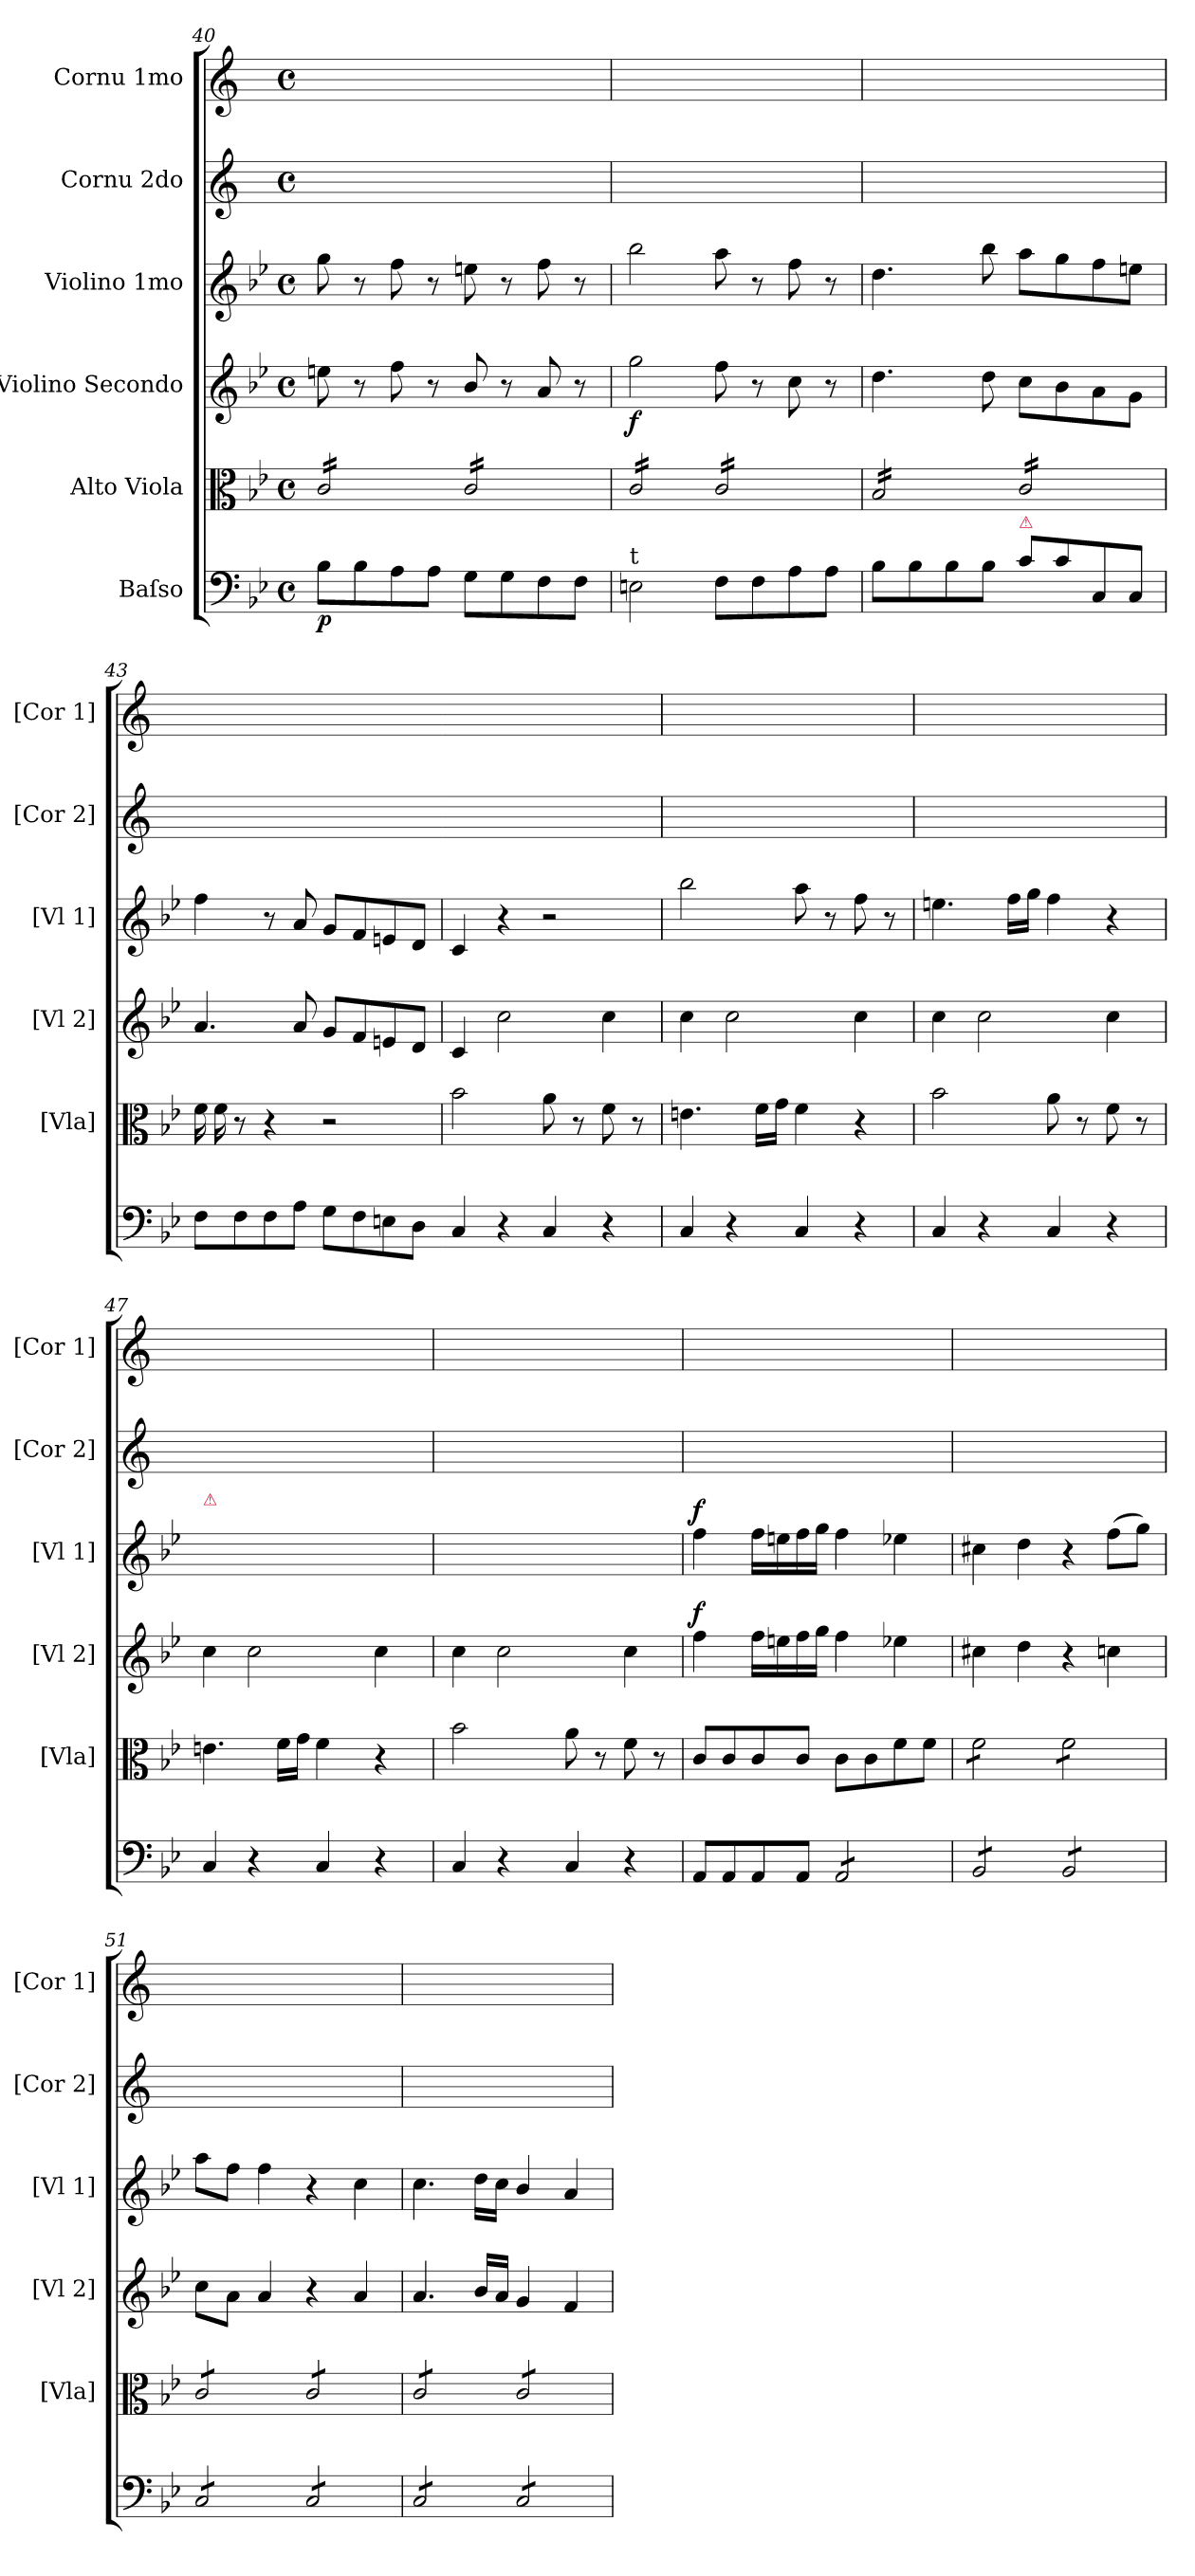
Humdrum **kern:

**kern	**dynam	**kern	**kern	**dynam	**kern	**dynam	**kern	**kern
*part6	*part6	*part5	*part4	*part4	*part3	*part3	*part2	*part1
*staff6	*staff6	*staff5	*staff4	*staff4	*staff3	*staff3	*staff2	*staff1
*I"Baſso	*	*I"Alto Viola	*I"Violino Secondo	*	*I"Violino 1mo	*	*I"Cornu 2do	*I"Cornu 1mo
*	*	*I'[Vla]	*I'[Vl 2]	*	*I'[Vl 1]	*	*I'[Cor 2]	*I'[Cor 1]
*clefF4	*	*clefC3	*clefG2	*	*clefG2	*	*clefG2	*clefG2
*	*	*	*	*	*	*	*ITrd1c2	*ITrd1c2
*k[b-e-]	*	*k[b-e-]	*k[b-e-]	*	*k[b-e-]	*	*k[b-e-]	*k[b-e-]
*B-:	*	*B-:	*B-:	*	*B-:	*	*B-:	*B-:
*M4/4	*	*M4/4	*M4/4	*	*M4/4	*	*M4/4	*M4/4
*met(c)	*	*met(c)	*met(c)	*	*met(c)	*	*met(c)	*met(c)
=40	=40	=40	=40	=40	=40	=40	=40	=40
*	*	*tremolo	*	*	*	*	*	*
8B-\L	p	16c/LL	8een\	.	8gg\	.	1ryy	1ryy
.	.	16c/	.	.	.	.	.	.
8B-\	.	16c/	8r	.	8r	.	.	.
.	.	16c/	.	.	.	.	.	.
8A\	.	16c/	8ff\	.	8ff\	.	.	.
.	.	16c/	.	.	.	.	.	.
8A\J	.	16c/	8r	.	8r	.	.	.
.	.	16c/JJ	.	.	.	.	.	.
8G\L	.	16c/LL	8b-/	.	8een\	.	.	.
.	.	16c/	.	.	.	.	.	.
8G\	.	16c/	8r	.	8r	.	.	.
.	.	16c/	.	.	.	.	.	.
8F\	.	16c/	8a/	.	8ff\	.	.	.
.	.	16c/	.	.	.	.	.	.
8F\J	.	16c/	8r	.	8r	.	.	.
.	.	16c/JJ	.	.	.	.	.	.
=41	=41	=41	=41	=41	=41	=41	=41	=41
!LO:TX:a:t=t	!	!	!	!	!	!	!	!
2En\	.	16c/LL	2gg\	f	2bb-\	.	1ryy	1ryy
.	.	16c/	.	.	.	.	.	.
.	.	16c/	.	.	.	.	.	.
.	.	16c/	.	.	.	.	.	.
.	.	16c/	.	.	.	.	.	.
.	.	16c/	.	.	.	.	.	.
.	.	16c/	.	.	.	.	.	.
.	.	16c/JJ	.	.	.	.	.	.
8F\L	.	16c/LL	8ff\	.	8aa\	.	.	.
.	.	16c/	.	.	.	.	.	.
8F\	.	16c/	8r	.	8r	.	.	.
.	.	16c/	.	.	.	.	.	.
8A\	.	16c/	8cc\	.	8ff\	.	.	.
.	.	16c/	.	.	.	.	.	.
8A\J	.	16c/	8r	.	8r	.	.	.
.	.	16c/JJ	.	.	.	.	.	.
=42	=42	=42	=42	=42	=42	=42	=42	=42
8B-\L	.	16B-/LL	4.dd\	.	4.dd\	.	1ryy	1ryy
.	.	16B-/	.	.	.	.	.	.
8B-\	.	16B-/	.	.	.	.	.	.
.	.	16B-/	.	.	.	.	.	.
8B-\	.	16B-/	.	.	.	.	.	.
.	.	16B-/	.	.	.	.	.	.
8B-\J	.	16B-/	8dd\	.	8bb-\	.	.	.
.	.	16B-/JJ	.	.	.	.	.	.
!LO:TX:a:color=crimson:t=⚠	!	!	!	!	!	!	!	!
8c\L	.	16c/LL	8cc\L	.	8aa\L	.	.	.
.	.	16c/	.	.	.	.	.	.
8c\	.	16c/	8b-\	.	8gg\	.	.	.
.	.	16c/	.	.	.	.	.	.
8C/	.	16c/	8a\	.	8ff\	.	.	.
.	.	16c/	.	.	.	.	.	.
8C/J	.	16c/	8g\J	.	8een\J	.	.	.
.	.	16c/JJ	.	.	.	.	.	.
=43	=43	=43	=43	=43	=43	=43	=43	=43
8F\L	.	16f\LL	4.a/	.	4ff\	.	1ryy	1ryy
.	.	16f\	.	.	.	.	.	.
*	*	*Xtremolo	*	*	*	*	*	*
8F\	.	8r	.	.	.	.	.	.
8F\	.	4r	.	.	8r	.	.	.
8A\J	.	.	8a/	.	8a/	.	.	.
8G\L	.	2r	8g/L	.	8g/L	.	.	.
8F\	.	.	8f/	.	8f/	.	.	.
8En\	.	.	8en/	.	8en/	.	.	.
8D\J	.	.	8d/J	.	8d/J	.	.	.
=44-	=44	=44	=44	=44	=44	=44	=44	=44
4C/	.	2b-\	4c/	.	4c/	.	1ryy	1ryy
4r	.	.	2cc\	.	4r	.	.	.
4C/	.	8a\	.	.	2r	.	.	.
.	.	8r	.	.	.	.	.	.
4r	.	8f\	4cc\	.	.	.	.	.
.	.	8r	.	.	.	.	.	.
=45	=45	=45	=45	=45	=45	=45	=45	=45
4C/	.	4.en\	4cc\	.	2bb-\	.	1ryy	1ryy
4r	.	.	2cc\	.	.	.	.	.
.	.	16f\LL	.	.	.	.	.	.
.	.	16g\JJ	.	.	.	.	.	.
4C/	.	4f\	.	.	8aa\	.	.	.
.	.	.	.	.	8r	.	.	.
4r	.	4r	4cc\	.	8ff\	.	.	.
.	.	.	.	.	8r	.	.	.
=46	=46	=46	=46	=46	=46	=46	=46	=46
4C/	.	2b-\	4cc\	.	4.een\	.	1ryy	1ryy
4r	.	.	2cc\	.	.	.	.	.
.	.	.	.	.	16ff\LL	.	.	.
.	.	.	.	.	16gg\JJ	.	.	.
4C/	.	8a\	.	.	4ff\	.	.	.
.	.	8r	.	.	.	.	.	.
4r	.	8f\	4cc\	.	4r	.	.	.
.	.	8r	.	.	.	.	.	.
=47	=47	=47	=47	=47	=47	=47	=47	=47
!	!	!	!	!	!LO:TX:a:color=crimson:t=⚠	!	!	!
4C/	.	4.en\	4cc\	.	2bb-\yy	.	1ryy	1ryy
4r	.	.	2cc\	.	.	.	.	.
.	.	16f\LL	.	.	.	.	.	.
.	.	16g\JJ	.	.	.	.	.	.
4C/	.	4f\	.	.	8aa\yy	.	.	.
.	.	.	.	.	8ryy	.	.	.
4r	.	4r	4cc\	.	8ff\yy	.	.	.
.	.	.	.	.	8ryy	.	.	.
=48	=48	=48	=48	=48	=48	=48	=48	=48
4C/	.	2b-\	4cc\	.	4.een\yy	.	1ryy	1ryy
4r	.	.	2cc\	.	.	.	.	.
.	.	.	.	.	16ff\LLyy	.	.	.
.	.	.	.	.	16gg\JJyy	.	.	.
4C/	.	8a\	.	.	4ff\yy	.	.	.
.	.	8r	.	.	.	.	.	.
4r	.	8f\	4cc\	.	4ryy	.	.	.
.	.	8r	.	.	.	.	.	.
=49	=49	=49	=49	=49	=49	=49	=49	=49
!	!	!	!	!LO:DY:a	!	!LO:DY:a	!	!
8AA/L	.	8c/L	4ff\	f	4ff\	f	1ryy	1ryy
8AA/	.	8c/	.	.	.	.	.	.
8AA/	.	8c/	16ff\LL	.	16ff\LL	.	.	.
.	.	.	16een\	.	16een\	.	.	.
8AA/J	.	8c/J	16ff\	.	16ff\	.	.	.
.	.	.	16gg\JJ	.	16gg\JJ	.	.	.
*tremolo	*	*	*	*	*	*	*	*
8AA/L	.	8c\L	4ff\	.	4ff\	.	.	.
8AA/	.	8c\	.	.	.	.	.	.
8AA/	.	8f\	4ee-X\	.	4ee-X\	.	.	.
8AA/J	.	8f\J	.	.	.	.	.	.
=50	=50	=50	=50	=50	=50	=50	=50	=50
*	*	*tremolo	*	*	*	*	*	*
8BB-/L	.	8f\L	4cc#X\	.	4cc#X\	.	1ryy	1ryy
8BB-/	.	8f\	.	.	.	.	.	.
8BB-/	.	8f\	4dd\	.	4dd\	.	.	.
8BB-/J	.	8f\J	.	.	.	.	.	.
8BB-/L	.	8f\L	4r	.	4r	.	.	.
8BB-/	.	8f\	.	.	.	.	.	.
8BB-/	.	8f\	4ccn\	.	(>8ff\L	.	.	.
8BB-/J	.	8f\J	.	.	8gg\J)	.	.	.
=51	=51	=51	=51	=51	=51	=51	=51	=51
8C/L	.	8c/L	8cc\L	.	8aa\L	.	1ryy	1ryy
8C/	.	8c/	8a\J	.	8ff\J	.	.	.
8C/	.	8c/	4a/	.	4ff\	.	.	.
8C/J	.	8c/J	.	.	.	.	.	.
8C/L	.	8c/L	4r	.	4r	.	.	.
8C/	.	8c/	.	.	.	.	.	.
8C/	.	8c/	4a/	.	4cc\	.	.	.
8C/J	.	8c/J	.	.	.	.	.	.
=52	=52	=52	=52	=52	=52	=52	=52	=52
8C/L	.	8c/L	4.a/	.	4.cc\	.	1ryy	1ryy
8C/	.	8c/	.	.	.	.	.	.
8C/	.	8c/	.	.	.	.	.	.
8C/J	.	8c/J	16b-/LL	.	16dd\LL	.	.	.
.	.	.	16a/JJ	.	16cc\JJ	.	.	.
8C/L	.	8c/L	4g/	.	4b-/	.	.	.
8C/	.	8c/	.	.	.	.	.	.
8C/	.	8c/	4f/	.	4a/	.	.	.
8C/J	.	8c/J	.	.	.	.	.	.
*	*	*Xtremolo	*	*	*	*	*	*
*Xtremolo	*	*	*	*	*	*	*	*
=	=	=	=	=	=	=	=	=
*-	*-	*-	*-	*-	*-	*-	*-	*-
